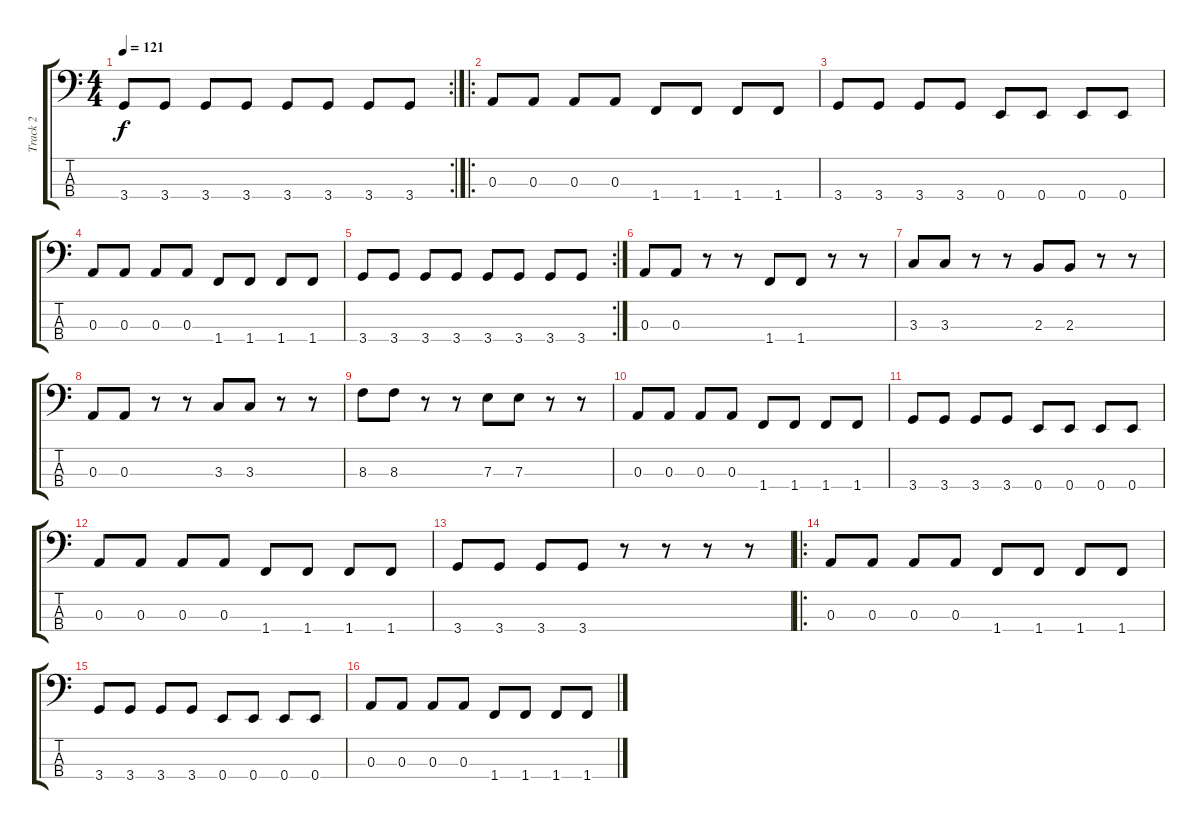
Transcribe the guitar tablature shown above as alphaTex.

\track ("Track 2" "Track 2") {instrument electricbassfinger}
\staff {score tabs}
\tuning (G2 D2 A1 E1) {hide}
\rc 2
\ts (4 4)
\tempo 121
\clef f4
\ks c
3.4.8{dy f} 3.4.8 3.4.8 3.4.8 3.4.8 3.4.8 3.4.8 3.4.8 |
\ro
0.3.8 0.3.8 0.3.8 0.3.8 1.4.8 1.4.8 1.4.8 1.4.8 |
3.4.8 3.4.8 3.4.8 3.4.8 0.4.8 0.4.8 0.4.8 0.4.8 |
0.3.8 0.3.8 0.3.8 0.3.8 1.4.8 1.4.8 1.4.8 1.4.8 |
\rc 2
3.4.8 3.4.8 3.4.8 3.4.8 3.4.8 3.4.8 3.4.8 3.4.8 |
0.3.8 0.3.8 r.8 r.8 1.4.8 1.4.8 r.8 r.8 |
3.3.8 3.3.8 r.8 r.8 2.3.8 2.3.8 r.8 r.8 |
0.3.8 0.3.8 r.8 r.8 3.3.8 3.3.8 r.8 r.8 |
8.3.8 8.3.8 r.8 r.8 7.3.8 7.3.8 r.8 r.8 |
0.3.8 0.3.8 0.3.8 0.3.8 1.4.8 1.4.8 1.4.8 1.4.8 |
3.4.8 3.4.8 3.4.8 3.4.8 0.4.8 0.4.8 0.4.8 0.4.8 |
0.3.8 0.3.8 0.3.8 0.3.8 1.4.8 1.4.8 1.4.8 1.4.8 |
3.4.8 3.4.8 3.4.8 3.4.8 r.8 r.8 r.8 r.8 |
\ro
0.3.8 0.3.8 0.3.8 0.3.8 1.4.8 1.4.8 1.4.8 1.4.8 |
3.4.8 3.4.8 3.4.8 3.4.8 0.4.8 0.4.8 0.4.8 0.4.8 |
0.3.8 0.3.8 0.3.8 0.3.8 1.4.8 1.4.8 1.4.8 1.4.8
